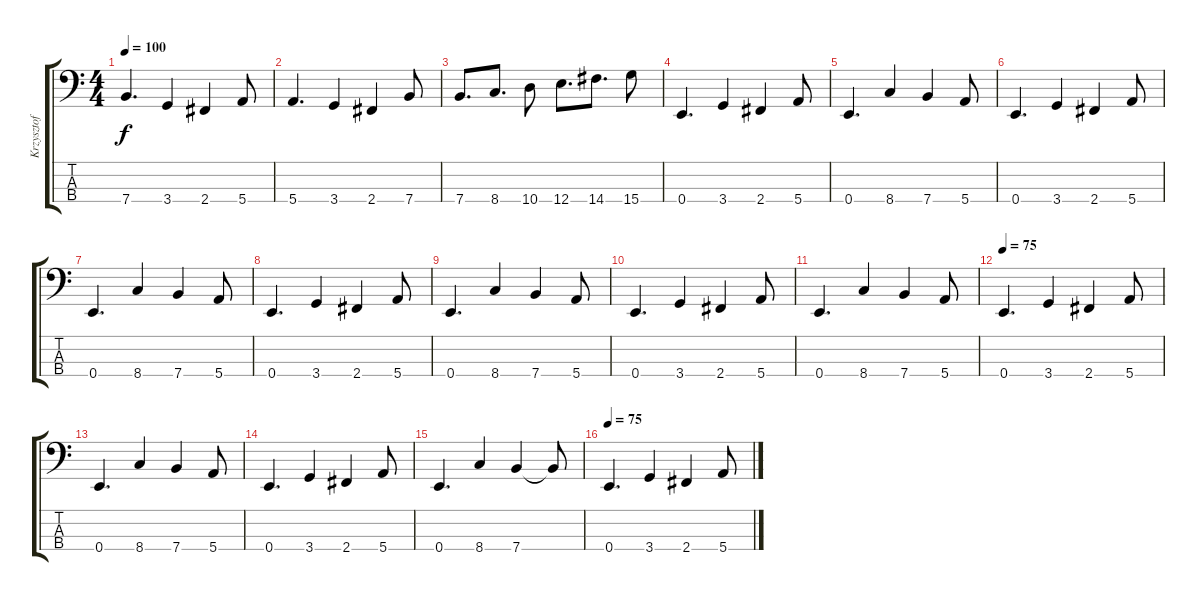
\track ("Krzysztof Oset" "Krzysztof ") {instrument electricbassfinger}
\staff {score tabs}
\tuning (G2 D2 A1 E1) {hide}
\ts (4 4)
\tempo 100
\clef f4
\ks c
7.4.4{d dy f} 3.4.4 2.4.4 5.4.8 |
5.4.4{d} 3.4.4 2.4.4 7.4.8 |
7.4.8{d} 8.4.8{d} 10.4.8 12.4.8{d} 14.4.8{d} 15.4.8 |
0.4.4{d} 3.4.4 2.4.4 5.4.8 |
0.4.4{d} 8.4.4 7.4.4 5.4.8 |
0.4.4{d} 3.4.4 2.4.4 5.4.8 |
0.4.4{d} 8.4.4 7.4.4 5.4.8 |
0.4.4{d} 3.4.4 2.4.4 5.4.8 |
0.4.4{d} 8.4.4 7.4.4 5.4.8 |
0.4.4{d} 3.4.4 2.4.4 5.4.8 |
0.4.4{d} 8.4.4 7.4.4 5.4.8 |
\tempo 75
0.4.4{d} 3.4.4 2.4.4 5.4.8 |
0.4.4{d} 8.4.4 7.4.4 5.4.8 |
0.4.4{d} 3.4.4 2.4.4 5.4.8 |
0.4.4{d} 8.4.4 7.4.4 7.4{t}.8 |
\tempo 75
0.4.4{d} 3.4.4 2.4.4 5.4.8
